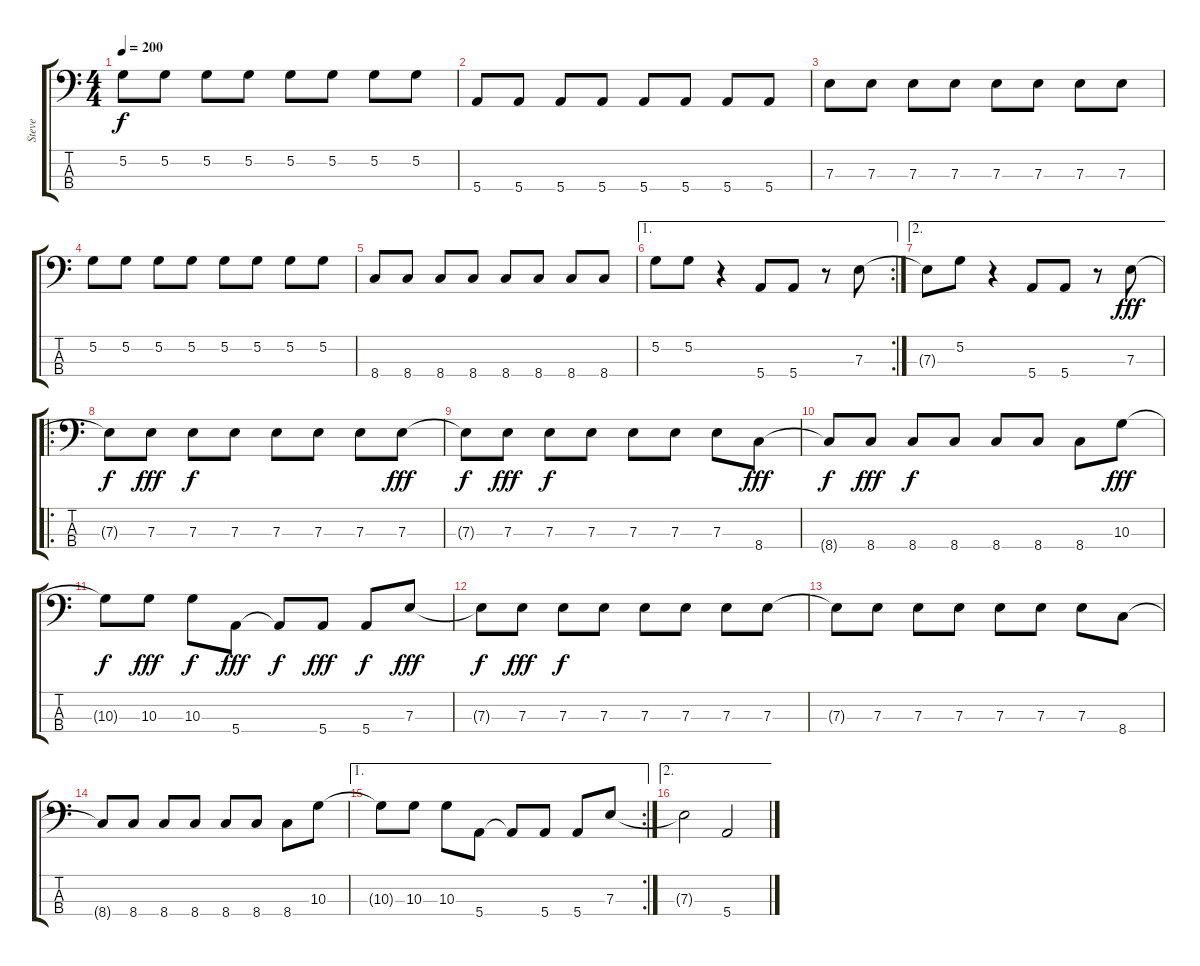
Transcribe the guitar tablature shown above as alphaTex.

\track ("Steve" "Steve") {instrument electricbassfinger}
\staff {score tabs}
\tuning (G2 D2 A1 E1) {hide}
\ts (4 4)
\tempo 200
\clef f4
\ks c
5.2.8{dy f} 5.2.8 5.2.8 5.2.8 5.2.8 5.2.8 5.2.8 5.2.8 |
5.4.8 5.4.8 5.4.8 5.4.8 5.4.8 5.4.8 5.4.8 5.4.8 |
7.3.8 7.3.8 7.3.8 7.3.8 7.3.8 7.3.8 7.3.8 7.3.8 |
5.2.8 5.2.8 5.2.8 5.2.8 5.2.8 5.2.8 5.2.8 5.2.8 |
8.4.8 8.4.8 8.4.8 8.4.8 8.4.8 8.4.8 8.4.8 8.4.8 |
\ae 1
\rc 2
5.2.8 5.2.8 r.4 5.4.8 5.4.8 r.8 7.3.8 |
\ae 2
7.3{t}.8 5.2.8 r.4 5.4.8 5.4.8 r.8 7.3.8{dy fff} |
\ro
7.3{t}.8{dy f} 7.3.8{dy fff} 7.3.8{dy f} 7.3.8 7.3.8 7.3.8 7.3.8 7.3.8{dy fff} |
7.3{t}.8{dy f} 7.3.8{dy fff} 7.3.8{dy f} 7.3.8 7.3.8 7.3.8 7.3.8 8.4.8{dy fff} |
8.4{t}.8{dy f} 8.4.8{dy fff} 8.4.8{dy f} 8.4.8 8.4.8 8.4.8 8.4.8 10.3.8{dy fff} |
10.3{t}.8{dy f} 10.3.8{dy fff} 10.3.8{dy f} 5.4.8{dy fff} 5.4{t}.8{dy f} 5.4.8{dy fff} 5.4.8{dy f} 7.3.8{dy fff} |
7.3{t}.8{dy f} 7.3.8{dy fff} 7.3.8{dy f} 7.3.8 7.3.8 7.3.8 7.3.8 7.3.8 |
7.3{t}.8 7.3.8 7.3.8 7.3.8 7.3.8 7.3.8 7.3.8 8.4.8 |
8.4{t}.8 8.4.8 8.4.8 8.4.8 8.4.8 8.4.8 8.4.8 10.3.8 |
\ae 1
\rc 2
10.3{t}.8 10.3.8 10.3.8 5.4.8 5.4{t}.8 5.4.8 5.4.8 7.3.8 |
\ae 2
7.3{t}.2 5.4.2
